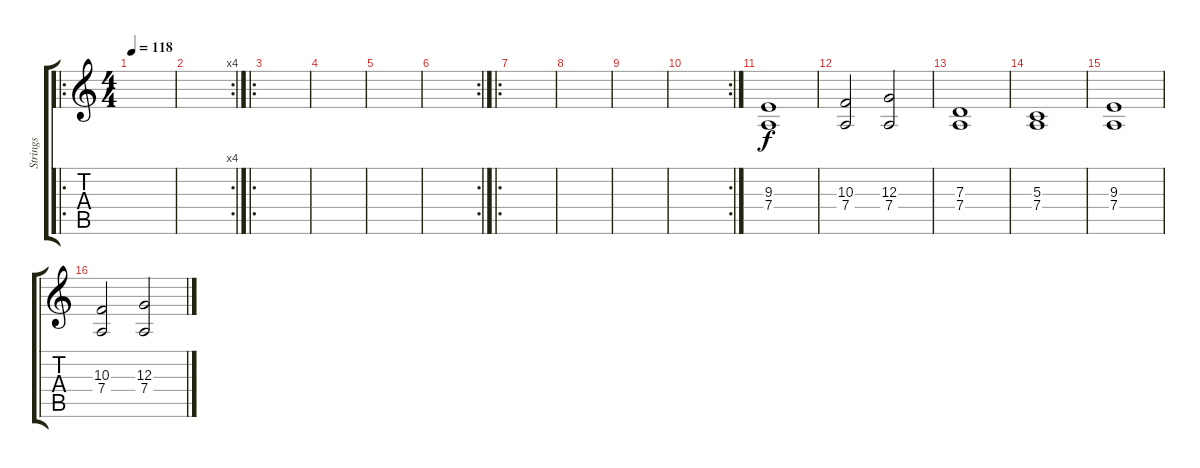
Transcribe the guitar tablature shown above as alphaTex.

\track ("Strings" "Strings") {instrument stringensemble1}
\staff {score tabs}
\tuning (E4 B3 G3 D3 A2 E2) {hide}
\ro
\ts (4 4)
\tempo 118
\clef g2
\ks c
|
\rc 4
|
\ro
|
|
|
\rc 2
|
\ro
|
|
|
\rc 2
|
(9.3 7.4).1 |
(10.3 7.4).2 (12.3 7.4).2 |
(7.3 7.4).1 |
(5.3 7.4).1 |
(9.3 7.4).1 |
(10.3 7.4).2 (12.3 7.4).2
